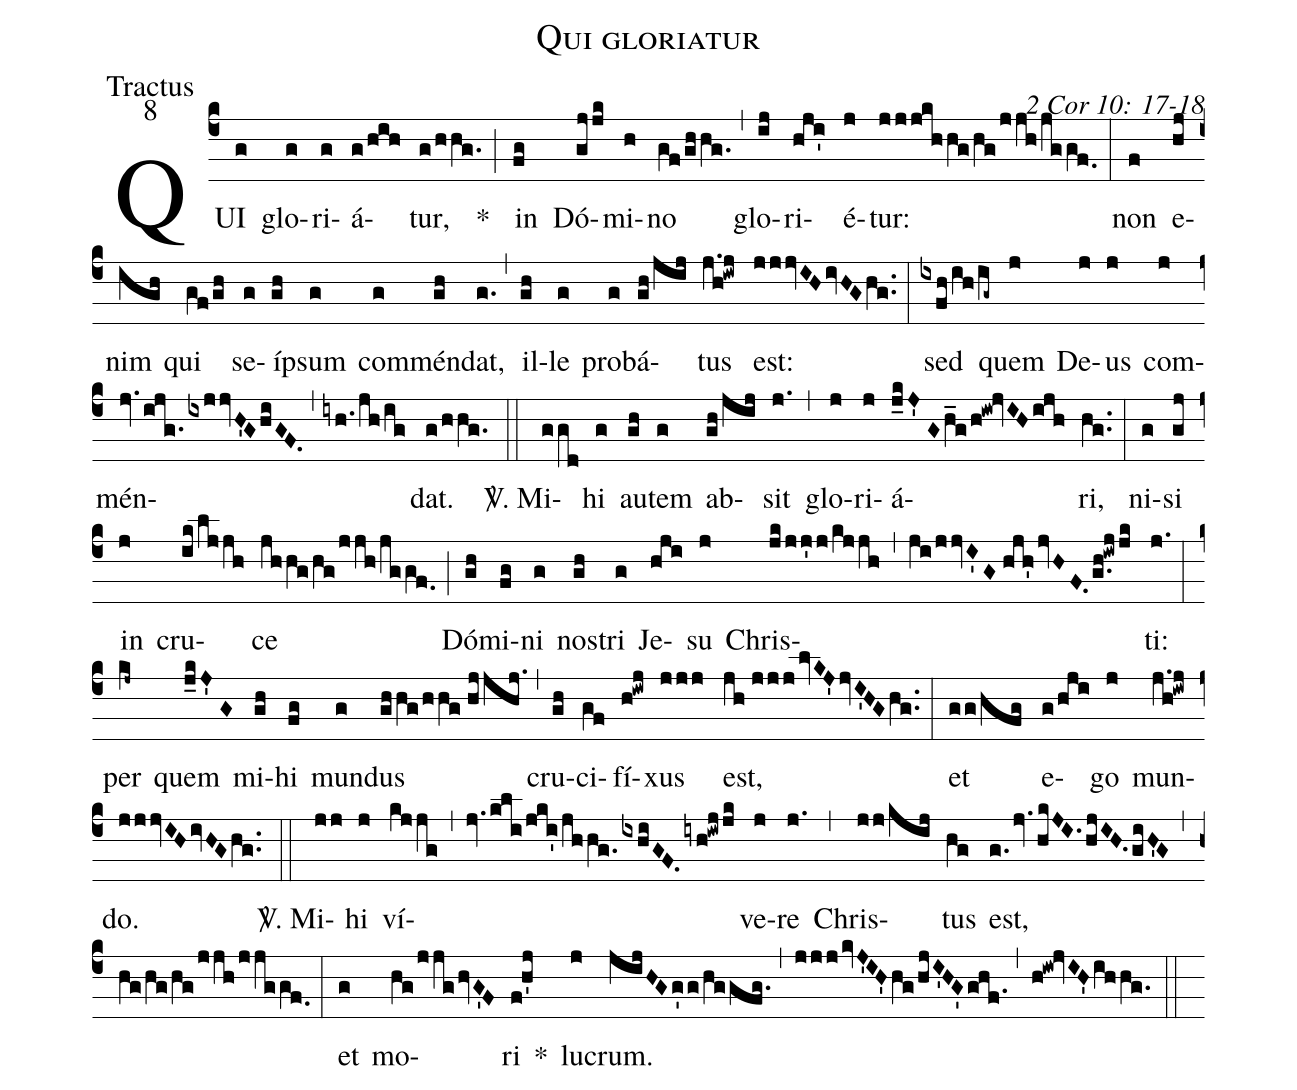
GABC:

name: Qui gloriatur;
office-part: Tractus;
mode: 8;
commentary: 2 Cor 10: 17-18;
%%
(c4) QUI(g) glo(g)ri(g)á(g/hih)tur,(g/hhg.) *(;) in(fg) Dó(gjjk)mi(h)no(gf/ghhg.) (,) glo(ij)ri(hji')é(j)tur:(jjjkhhg/hg/jjh/jggf.0) (:)
non(f) e(hj)nim(igh) qui(gf/gh) se(g)íp(gh)sum(g) com(g)mén(gh)dat,(g.) (,) il(gh)le(g) pro(g)bá(gh/jij)tus(j.h!iwj) est:(jjjvIHivHGhg..) (:)
sed(ixfh/ih/ig~) quem(j) De(j)us(j) com(j)mén(jv.ijg.ixjjvH'GhiGF.)(,)(iyh./jh/ig)dat.(g/hhg.) (::)
<sp>V/</sp>. Mi(ggd)hi(g) au(gh)tem(g) ab(gh/jij)sit(j.) (,) glo(j)ri(j)á(j_kJ'//Gh_g/h!iw!jvIHijh)ri,(hg..) (:)
ni(g)si(gj) in(j) cru(ik/ljjh)ce(jhhg/hg/jjh/jggf.0) (;) Dó(gh)mi(fg)ni(g) nos(gh)tri(g) Je(hji)su(j) Chris(jk/jj'j/kjjh)(,)(ji/jjvI'G//hjh'jvHF.g.h!iwjjk)ti:(j.) (:)
per(kj~) quem(j_kJ'//G) mi(gh)hi(fg) mun(g)dus(ghhg/hhg//hjjhj.) (,) cru(gh)ci(gf)fí(h!iwj)xus(jjj) est,(jh//jjjlvKJ'jvI'HGhg...) (:)
et(gg/hfg) e(g/hji)go(j) mun(j.h!iwj)do.(jjjvIHivHGhg..) (::)
<sp>V/</sp>. Mi(jj)hi(j) ví(kjjg)(,)(jv.kli/jki'/jhhg.ixhiGF.iyh!iwjjk)ve(j)re(j.) (,) Chris(jj/kij)tus(hg) est,(g.jv.hkJI.hjIH.giH'G) (,) (hg/hg/hg/jjh/jjggf.0) (:)
et(g) mo(hg/jjghvG'F)ri(f!h'j) *()
lu(j)crum.(jijHGg'g/hggfg.) (,) (jjjkvJ'IH'hg/hjI'HG'ghf.1) (,) (h!iw!jvIH'ihhg.) (::)
